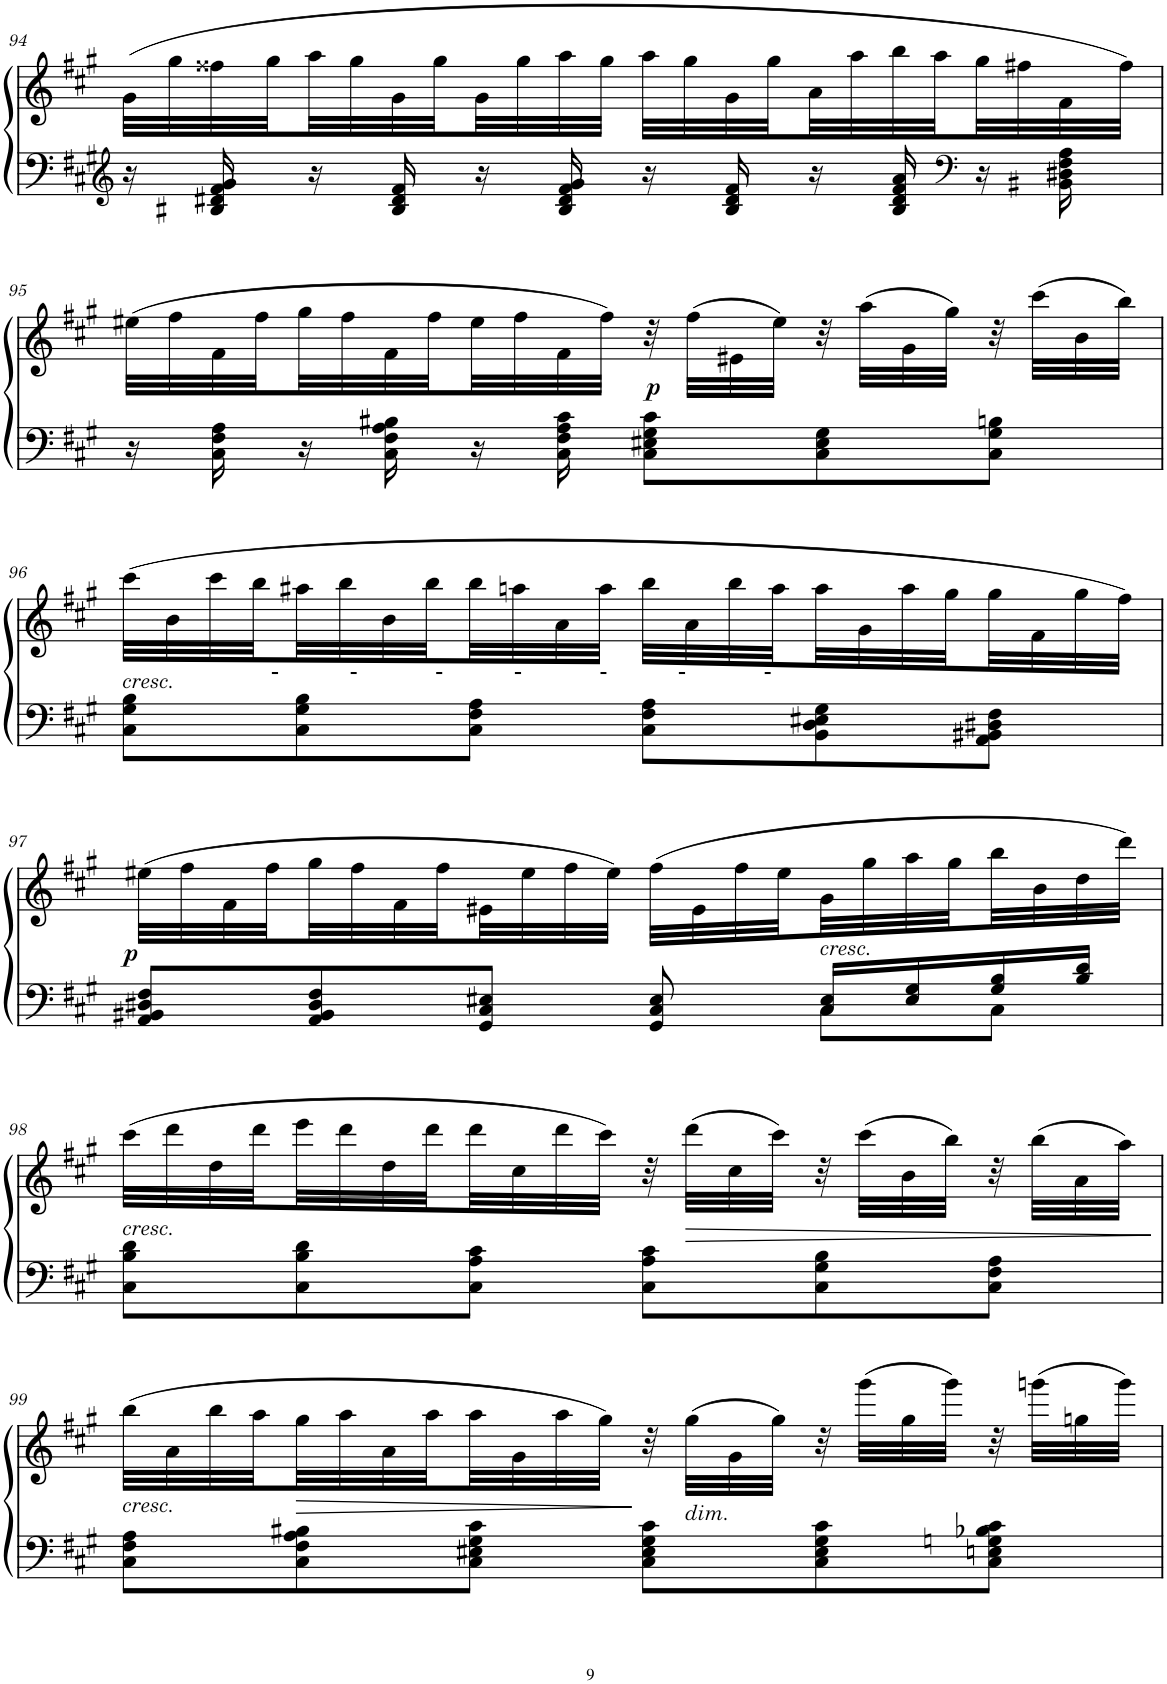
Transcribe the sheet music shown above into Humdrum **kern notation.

**kern	**kern	**dynam
*part1	*part1	*part1
*staff2	*staff1	*staff1/2
*I"Piano	*	*
*I'Pno.	*	*
!!LO:PB:g=z
*clefF4	*clefG2	*
*k[f#c#g#]	*k[f#c#g#]	*
*M6/8	*M6/8	*
=94	=94	=94
16r	(32g#\LLL	.
.	32gg#\	.
*clefG2	*	*
16B#X/ 16d#X/ 16f#/ 16g#/	32ff##X\	.
.	32gg#\	.
16r	32aa\	.
.	32gg#\	.
16B#/ 16d#/ 16f#/	32g#\	.
.	32gg#\	.
16r	32g#\	.
.	32gg#\	.
16B#/ 16d#/ 16f#/ 16g#/	32aa\	.
.	32gg#\JJJ	.
16r	32aa\LLL	.
.	32gg#\	.
16B#/ 16d#/ 16f#/	32g#\	.
.	32gg#\	.
16r	32a\	.
.	32aa\	.
16B#/ 16d#/ 16f#/ 16a/	32bb\	.
.	32aa\	.
16r	32gg#\	.
.	32ff#X\	.
*clefF4	*	*
16BB#X\ 16D#X\ 16F#\ 16A\	32f#\	.
.	32ff#\JJJ)	.
!!LO:LB:g=z
=95	=95	=95
16r	(32ee#X\LLL	.
.	32ff#\	.
16C#\ 16F#\ 16A\	32f#\	.
.	32ff#\	.
16r	32gg#\	.
.	32ff#\	.
16C#\ 16F#\ 16A\ 16B#X\	32f#\	.
.	32ff#\	.
16r	32ee#\	.
.	32ff#\	.
16C#\ 16F#\ 16A\ 16c#\	32f#\	.
.	32ff#\JJJ)	.
!	!	!LO:DY:b
8C#\ 8E#X\ 8G#\ 8c#\L	32r	p
.	(32ff#\LLL	.
.	32e#X\	.
.	32ee#\JJJ)	.
8C#\ 8E#\ 8G#\	32r	.
.	(32aa\LLL	.
.	32g#\	.
.	32gg#\JJJ)	.
8C#\ 8G#\ 8Bn\J	32r	.
.	(32ccc#\LLL	.
.	32b\	.
.	32bb\JJJ)	.
!!LO:LB:g=z
=96	=96	=96
!	!LO:TX:b:i:t=cresc.	!
8C#\ 8G#\ 8B\L	(32ccc#\LLL	.
.	32b\	.
.	32ccc#\	.
!	!LO:TX:b:t=-          -           -          -           -          -           -	!
.	32bb\	.
8C#\ 8G#\ 8B\	32aa#X\	.
.	32bb\	.
.	32b\	.
.	32bb\	.
8C#\ 8F#\ 8A\J	32bb\	.
.	32aan\	.
.	32a\	.
.	32aa\JJJ	.
8C#\ 8F#\ 8A\L	32bb\LLL	.
.	32a\	.
.	32bb\	.
.	32aa\	.
8BB\ 8D\ 8E#X\ 8G#\	32aa\	.
.	32g#\	.
.	32aa\	.
.	32gg#\	.
8AA\ 8BB#X\ 8D#X\ 8F#\J	32gg#\	.
.	32f#\	.
.	32gg#\	.
.	32ff#\JJJ)	.
!!LO:LB:g=z
=97	=97	=97
*^	*	*
!	!	!	!LO:DY:b
8AA/ 8BB#X/ 8D#X/ 8F#/L	2ryy	(32ee#X\LLL	p
.	.	32ff#\	.
.	.	32f#\	.
.	.	32ff#\	.
8AA/ 8BB#/ 8D#/ 8F#/	.	32gg#\	.
.	.	32ff#\	.
.	.	32f#\	.
.	.	32ff#\	.
8GG#/ 8C#/ 8E#X/J	.	32e#X\	.
.	.	32ee#\	.
.	.	32ff#\	.
.	.	32ee#\JJJ)	.
8GG#/ 8C#/ 8E#/	.	(32ff#\LLL	.
.	.	32e#\	.
.	.	32ff#\	.
.	.	32ee#\	.
!	!	!LO:TX:b:i:t=cresc.	!
8C#\L	16C#/ 16E#/LL	32g#\	.
.	.	32gg#\	.
.	16E#/ 16G#/	32aa\	.
.	.	32gg#\	.
8C#\J	16G#/ 16B/	32bb\	.
.	.	32b\	.
.	16B/ 16d/JJ	32dd\	.
.	.	32ddd\JJJ)	.
*v	*v	*	*
!!LO:LB:g=z
=98	=98	=98
!	!LO:TX:b:i:t=cresc.	!
8C#\ 8B\ 8d\L	(32ccc#\LLL	.
.	32ddd\	.
.	32dd\	.
.	32ddd\	.
8C#\ 8B\ 8d\	32eee\	.
.	32ddd\	.
.	32dd\	.
.	32ddd\	.
8C#\ 8A\ 8c#\J	32ddd\	.
.	32cc#\	.
.	32ddd\	.
.	32ccc#\JJJ)	.
8C#\ 8A\ 8c#\L	32r	.
!	!	!LO:HP:b
.	(32ddd\LLL	>
.	32cc#\	.
.	32ccc#\JJJ)	.
8C#\ 8G#\ 8B\	32r	.
.	(32ccc#\LLL	.
.	32b\	.
.	32bb\JJJ)	.
8C#\ 8F#\ 8A\J	32r	.
.	(32bb\LLL	.
.	32a\	.
.	32aa\JJJ)	.
.	.	]
!!LO:LB:g=z
=99	=99	=99
!	!LO:TX:b:i:t=cresc.	!
8C#\ 8F#\ 8A\L	(32bb\LLL	.
.	32a\	.
.	32bb\	.
.	32aa\	.
!	!	!LO:HP:b
8C#\ 8F#\ 8A\ 8B#X\	32gg#\	>
.	32aa\	.
.	32a\	.
.	32aa\	.
8C#\ 8E#X\ 8G#\ 8c#\J	32aa\	.
.	32g#\	.
.	32aa\	.
.	32gg#\JJJ)	.
8C#\ 8E#\ 8G#\ 8c#\L	32r	]
!	!LO:TX:b:i:t=dim.	!
.	(32gg#\LLL	.
.	32g#\	.
.	32gg#\JJJ)	.
8C#\ 8E#\ 8G#\ 8c#\	32r	.
.	(32ggg#\LLL	.
.	32gg#\	.
.	32ggg#\JJJ)	.
8C#\ 8En\ 8Gn\ 8B-X\ 8c#\J	32r	.
.	(32gggn\LLL	.
.	32ggn\	.
.	32ggg\JJJ)	.
=	=	=
*-	*-	*-
